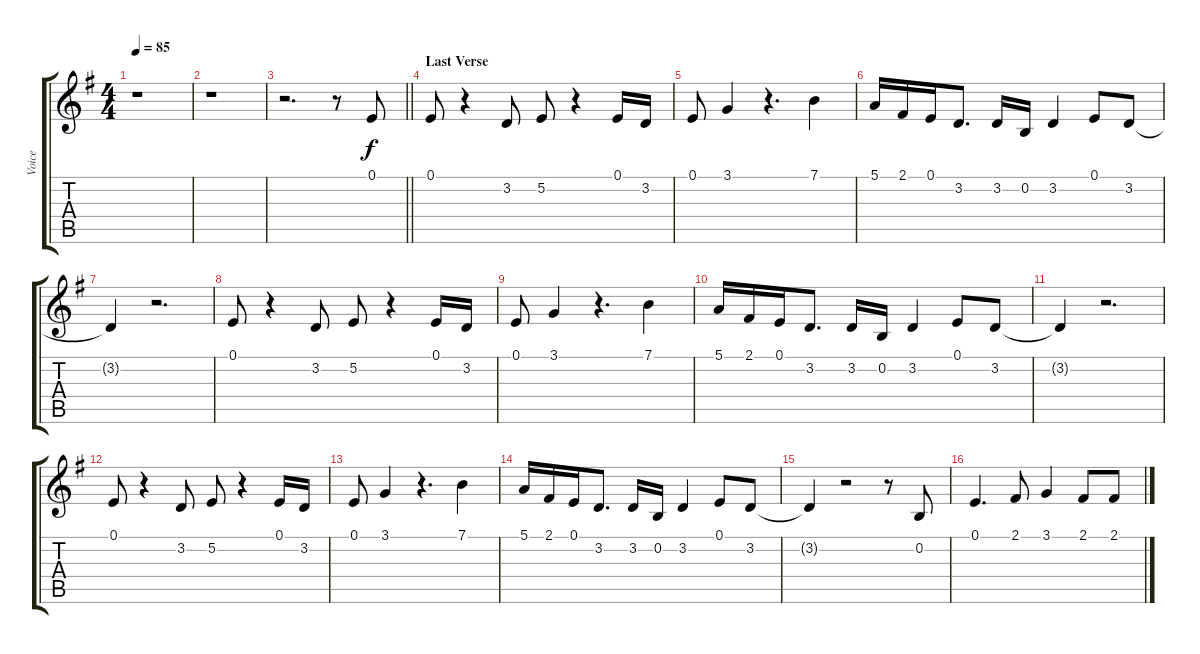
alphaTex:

\track ("Voice" "Voice") {instrument flute}
\staff {score tabs}
\tuning (E4 B3 G3 D3 A2 E2) {hide}
\ts (4 4)
\tempo 85
\clef g2
\ks g
r.1{dy f} |
r.1 |
\barLineRight lightlight
r.2{d} r.8 0.1.8 |
\section ("" "Last Verse")
0.1.8 r.4 3.2.8 5.2.8 r.4 0.1.16 3.2.16 |
0.1.8 3.1.4 r.4{d} 7.1.4 |
5.1.16 2.1.16 0.1.16 3.2.8{d} 3.2.16 0.2.16 3.2.4 0.1.8 3.2.8 |
3.2{t}.4 r.2{d} |
0.1.8 r.4 3.2.8 5.2.8 r.4 0.1.16 3.2.16 |
0.1.8 3.1.4 r.4{d} 7.1.4 |
5.1.16 2.1.16 0.1.16 3.2.8{d} 3.2.16 0.2.16 3.2.4 0.1.8 3.2.8 |
3.2{t}.4 r.2{d} |
0.1.8 r.4 3.2.8 5.2.8 r.4 0.1.16 3.2.16 |
0.1.8 3.1.4 r.4{d} 7.1.4 |
5.1.16 2.1.16 0.1.16 3.2.8{d} 3.2.16 0.2.16 3.2.4 0.1.8 3.2.8 |
3.2{t}.4 r.2 r.8 0.2.8 |
0.1.4{d} 2.1.8 3.1.4 2.1.8 2.1.8
